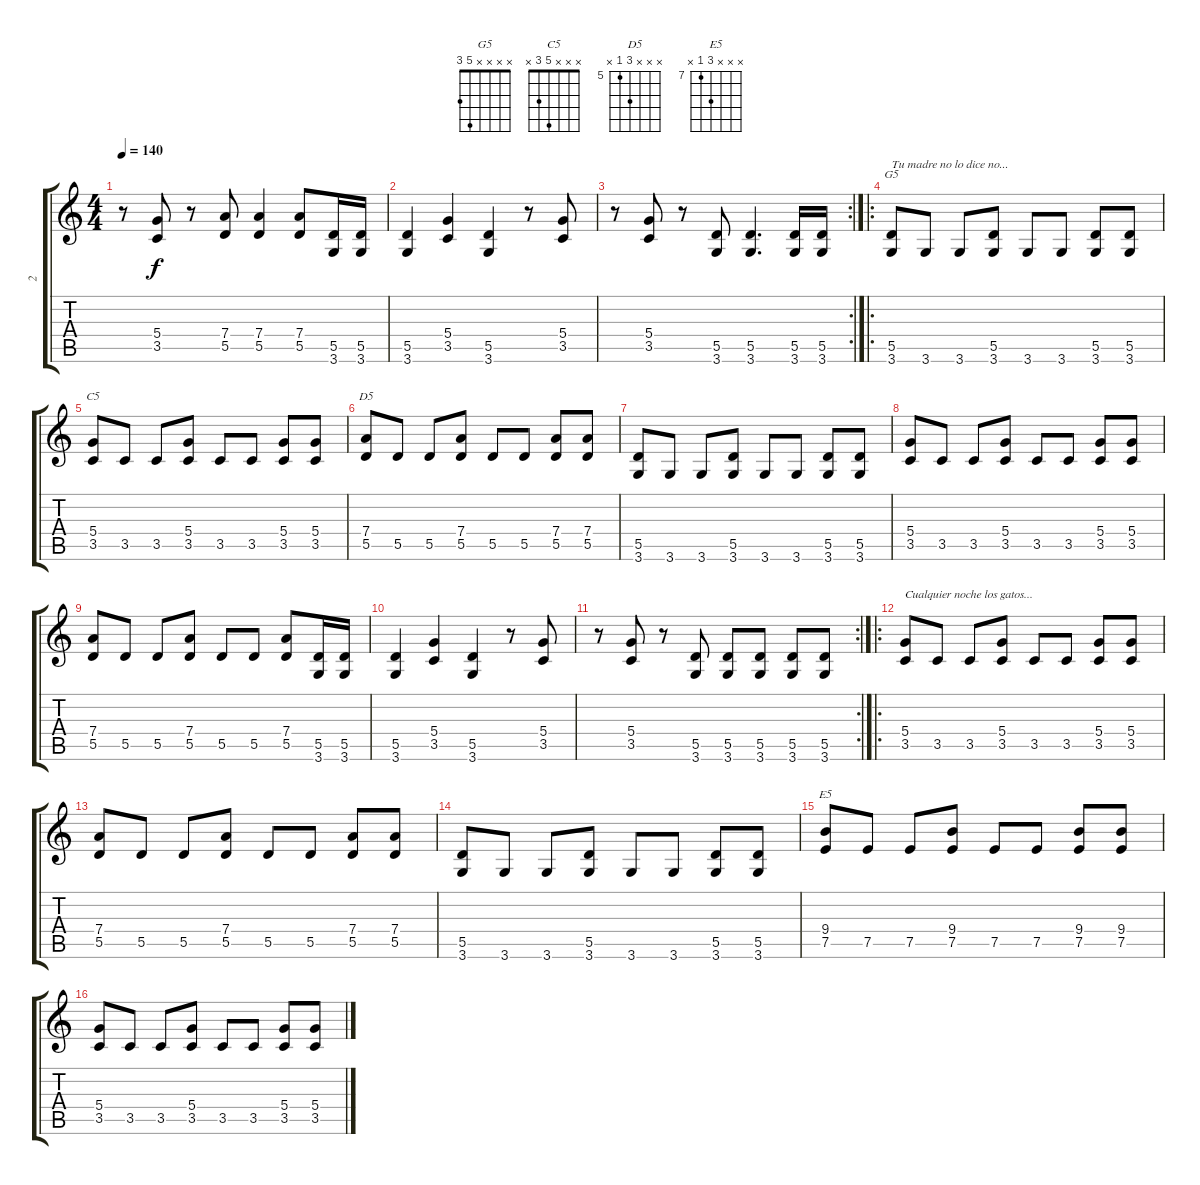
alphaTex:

\track ("2" "2") {instrument distortionguitar}
\staff {score tabs}
\tuning (E4 B3 G3 D3 A2 E2) {hide}
\chord ("G5" x x x x 5 3)
\chord ("C5" x x x 5 3 x)
\chord ("D5" x x x 7 5 x) {firstfret 5}
\chord ("E5" x x x 9 7 x) {firstfret 7}
\ts (4 4)
\tempo 140
\clef g2
\ks c
r.8{dy f} (5.4 3.5).8 r.8 (7.4 5.5).8 (7.4 5.5).4 (7.4 5.5).8 (5.5 3.6).16 (5.5 3.6).16 |
(5.5 3.6).4 (5.4 3.5).4 (5.5 3.6).4 r.8 (5.4 3.5).8 |
\rc 2
r.8 (5.4 3.5).8 r.8 (5.5 3.6).8 (5.5 3.6).4{d} (5.5 3.6).16 (5.5 3.6).16 |
\ro
(5.5 3.6).8{ch "G5" txt "Tu madre no lo dice no..."} 3.6.8 3.6.8 (5.5 3.6).8 3.6.8 3.6.8 (5.5 3.6).8 (5.5 3.6).8 |
(5.4 3.5).8{ch "C5"} 3.5.8 3.5.8 (5.4 3.5).8 3.5.8 3.5.8 (5.4 3.5).8 (5.4 3.5).8 |
(7.4 5.5).8{ch "D5"} 5.5.8 5.5.8 (7.4 5.5).8 5.5.8 5.5.8 (7.4 5.5).8 (7.4 5.5).8 |
(5.5 3.6).8 3.6.8 3.6.8 (5.5 3.6).8 3.6.8 3.6.8 (5.5 3.6).8 (5.5 3.6).8 |
(5.4 3.5).8 3.5.8 3.5.8 (5.4 3.5).8 3.5.8 3.5.8 (5.4 3.5).8 (5.4 3.5).8 |
(7.4 5.5).8 5.5.8 5.5.8 (7.4 5.5).8 5.5.8 5.5.8 (7.4 5.5).8 (5.5 3.6).16 (5.5 3.6).16 |
(5.5 3.6).4 (5.4 3.5).4 (5.5 3.6).4 r.8 (5.4 3.5).8 |
\rc 2
r.8 (5.4 3.5).8 r.8 (5.5 3.6).8 (5.5 3.6).8 (5.5 3.6).8 (5.5 3.6).8 (5.5 3.6).8 |
\ro
(5.4 3.5).8{txt "Cualquier noche los gatos..."} 3.5.8 3.5.8 (5.4 3.5).8 3.5.8 3.5.8 (5.4 3.5).8 (5.4 3.5).8 |
(7.4 5.5).8 5.5.8 5.5.8 (7.4 5.5).8 5.5.8 5.5.8 (7.4 5.5).8 (7.4 5.5).8 |
(5.5 3.6).8 3.6.8 3.6.8 (5.5 3.6).8 3.6.8 3.6.8 (5.5 3.6).8 (5.5 3.6).8 |
(9.4 7.5).8{ch "E5"} 7.5.8 7.5.8 (9.4 7.5).8 7.5.8 7.5.8 (9.4 7.5).8 (9.4 7.5).8 |
(5.4 3.5).8 3.5.8 3.5.8 (5.4 3.5).8 3.5.8 3.5.8 (5.4 3.5).8 (5.4 3.5).8
